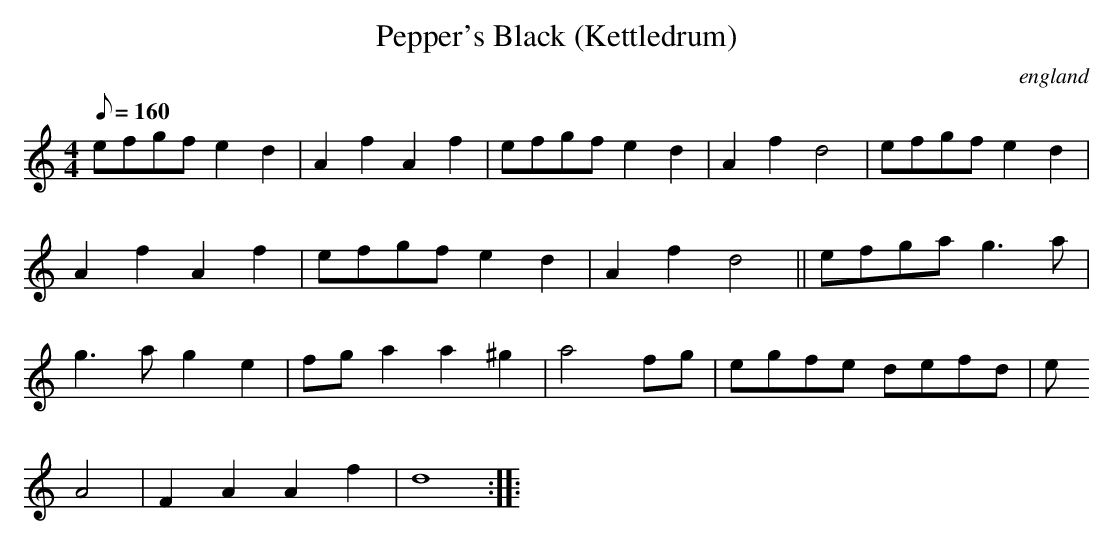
X:1
T: Pepper's Black (Kettledrum)
O:england
M:4/4
L:1/8
Q:160
K:C
efgf e2 d2|A2 f2 A2 f2|efgf e2 d2 |A2 f2 d4|efgf e2 d2 |A2 f2 A2 f2|\
efgf e2 d2|A2 f2 d4||efga g3 a|g3 a g2 e2|fg a2 a2 ^g2|a4 fg|egfe defd|e
4 A4|\
F2 A2 A2 f2|d8::
